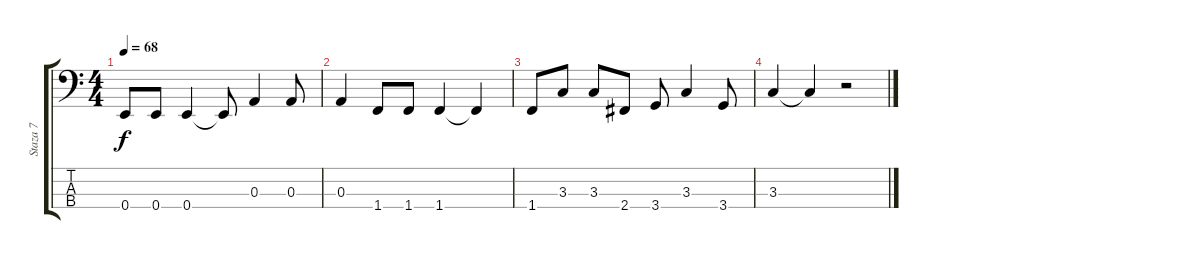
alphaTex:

\track ("Staza 7" "Staza 7") {instrument electricbassfinger}
\staff {score tabs}
\tuning (G2 D2 A1 E1) {hide}
\ts (4 4)
\tempo 68
\clef f4
\ks c
0.4.8{dy f} 0.4.8 0.4.4 0.4{t}.8 0.3.4 0.3.8 |
0.3.4 1.4.8 1.4.8 1.4.4 1.4{t}.4 |
1.4.8 3.3.8 3.3.8 2.4.8 3.4.8 3.3.4 3.4.8 |
3.3.4 3.3{t}.4 r.2
